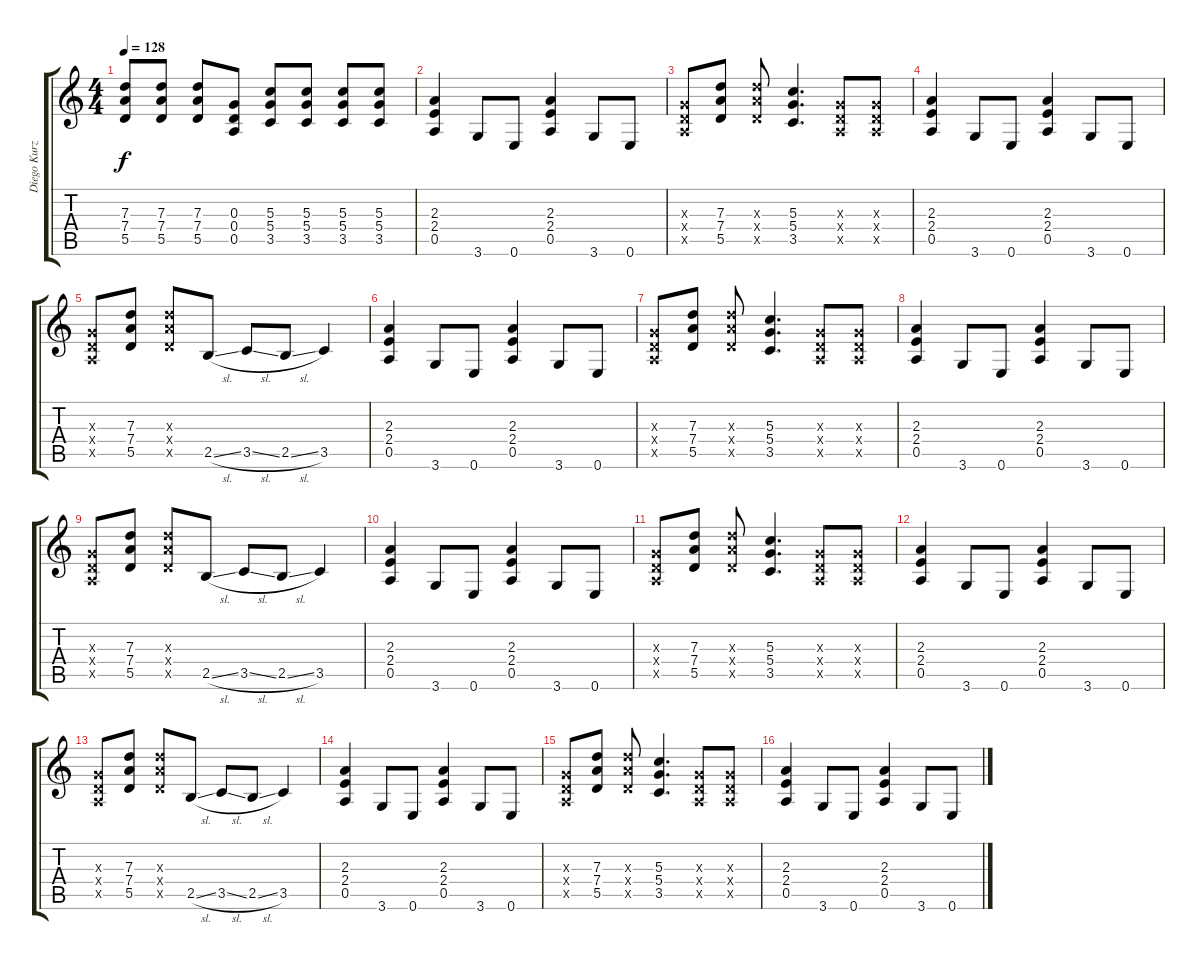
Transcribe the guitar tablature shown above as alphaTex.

\track ("Diego Kurz (Guitarra)" "Diego Kurz") {instrument distortionguitar}
\staff {score tabs}
\tuning (E4 B3 G3 D3 A2 E2) {hide}
\ts (4 4)
\tempo 128
\clef g2
\ks c
(7.3 7.4 5.5).8{dy f} (7.3 7.4 5.5).8 (7.3 7.4 5.5).8 (0.3 0.4 0.5).8 (5.3 5.4 3.5).8 (5.3 5.4 3.5).8 (5.3 5.4 3.5).8 (5.3 5.4 3.5).8 |
(2.3 2.4 0.5).4 3.6.8 0.6.8 (2.3 2.4 0.5).4 3.6.8 0.6.8 |
(0.3{x} 0.4{x} 0.5{x}).8 (7.3 7.4 5.5).8 (7.3{x} 7.4{x} 5.5{x}).8 (5.3 5.4 3.5).4{d} (0.3{x} 0.4{x} 0.5{x}).8 (0.3{x} 0.4{x} 0.5{x}).8 |
(2.3 2.4 0.5).4 3.6.8 0.6.8 (2.3 2.4 0.5).4 3.6.8 0.6.8 |
(0.3{x} 0.4{x} 0.5{x}).8 (7.3 7.4 5.5).8 (7.3{x} 7.4{x} 5.5{x}).8 2.5{sl}.8 3.5{sl}.8 2.5{sl}.8 3.5.4 |
(2.3 2.4 0.5).4 3.6.8 0.6.8 (2.3 2.4 0.5).4 3.6.8 0.6.8 |
(0.3{x} 0.4{x} 0.5{x}).8 (7.3 7.4 5.5).8 (7.3{x} 7.4{x} 5.5{x}).8 (5.3 5.4 3.5).4{d} (0.3{x} 0.4{x} 0.5{x}).8 (0.3{x} 0.4{x} 0.5{x}).8 |
(2.3 2.4 0.5).4 3.6.8 0.6.8 (2.3 2.4 0.5).4 3.6.8 0.6.8 |
(0.3{x} 0.4{x} 0.5{x}).8 (7.3 7.4 5.5).8 (7.3{x} 7.4{x} 5.5{x}).8 2.5{sl}.8 3.5{sl}.8 2.5{sl}.8 3.5.4 |
(2.3 2.4 0.5).4 3.6.8 0.6.8 (2.3 2.4 0.5).4 3.6.8 0.6.8 |
(0.3{x} 0.4{x} 0.5{x}).8 (7.3 7.4 5.5).8 (7.3{x} 7.4{x} 5.5{x}).8 (5.3 5.4 3.5).4{d} (0.3{x} 0.4{x} 0.5{x}).8 (0.3{x} 0.4{x} 0.5{x}).8 |
(2.3 2.4 0.5).4 3.6.8 0.6.8 (2.3 2.4 0.5).4 3.6.8 0.6.8 |
(0.3{x} 0.4{x} 0.5{x}).8 (7.3 7.4 5.5).8 (7.3{x} 7.4{x} 5.5{x}).8 2.5{sl}.8 3.5{sl}.8 2.5{sl}.8 3.5.4 |
(2.3 2.4 0.5).4 3.6.8 0.6.8 (2.3 2.4 0.5).4 3.6.8 0.6.8 |
(0.3{x} 0.4{x} 0.5{x}).8 (7.3 7.4 5.5).8 (7.3{x} 7.4{x} 5.5{x}).8 (5.3 5.4 3.5).4{d} (0.3{x} 0.4{x} 0.5{x}).8 (0.3{x} 0.4{x} 0.5{x}).8 |
(2.3 2.4 0.5).4 3.6.8 0.6.8 (2.3 2.4 0.5).4 3.6.8 0.6.8
